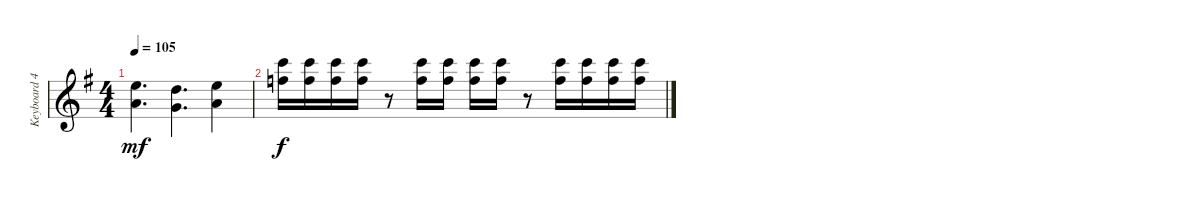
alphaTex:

\track ("Keyboard 4" "Keyboard 4") {instrument rockorgan}
\staff {score}
\tuning (E5 B4 G4 D4 A3 E3) {hide}
\ts (4 4)
\tempo 105
\clef g2
\ks eminor
(0.1 2.3).4{d dy mf} (3.2 0.3).4{d} (0.1 2.3).4 |
(1.1 13.2).16{dy f} (1.1 13.2).16 (1.1 13.2).16 (1.1 13.2).16 r.8 (1.1 13.2).16 (1.1 13.2).16 (1.1 13.2).16 (1.1 13.2).16 r.8 (1.1 13.2).16 (1.1 13.2).16 (1.1 13.2).16 (1.1 13.2).16
